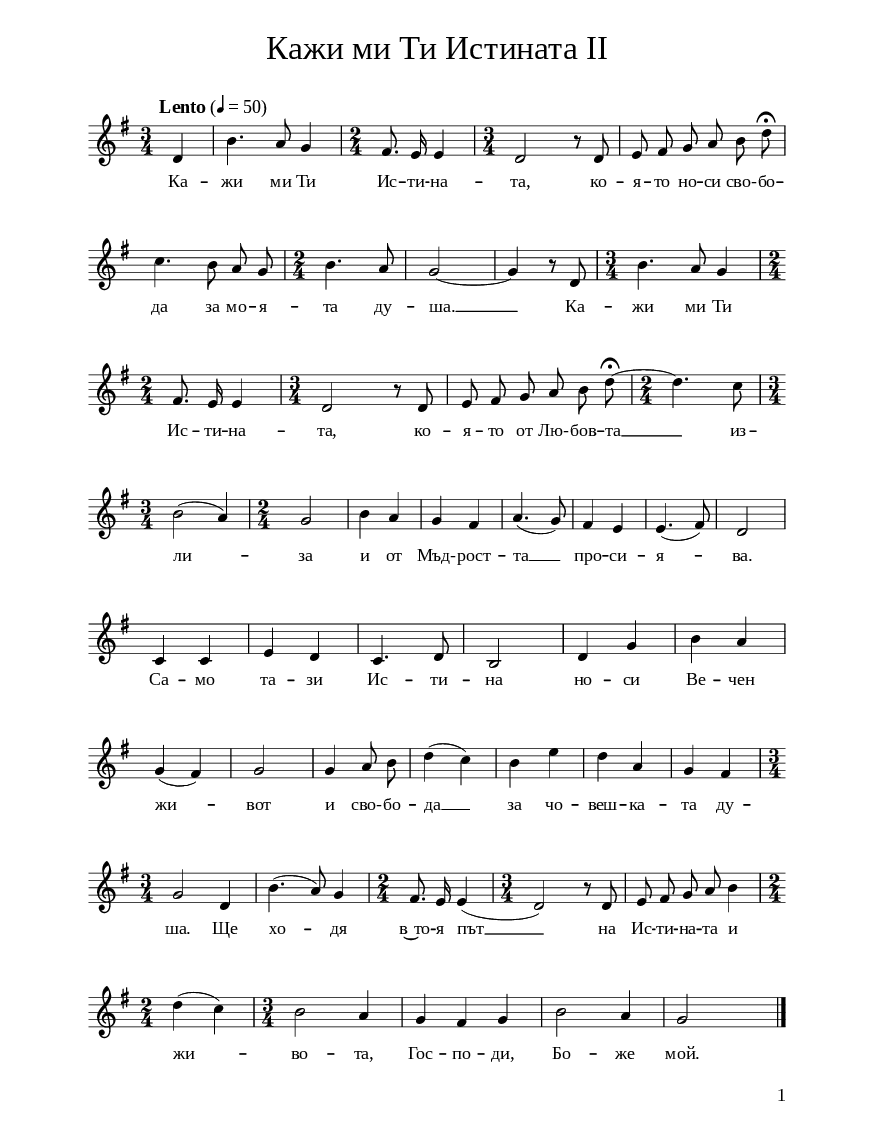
\version "2.24.3"

% include paper part and global functions
\include "include/globals.ily"

\bookpart {
  \label #'ref168
  \tocItem \markup "Кажи ми Ти Истината II"
  \include "include/bookpart-paper.ily"
  \score {
    \include "include/score-layout.ily"

    \new Voice \absolute {
      \clef treble
      \key g \major
      \time 3/4
      \tempoFunc "Lento" 4 "50"
      \autoBeamOff

      \partial 4
      d'4 | % 2
      b'4.  a'8  g'4 | % 3
      \time 2/4  | % 3
      fis'8.  e'16  e'4 | % 4
      \time 3/4  | % 4
      d'2 r8  d'8 | % 5
      e'8  fis'8  g'8  a'8
      b'8  d''8 ^\fermata \break | % 6
      c''4.  b'8  a'8  g'8 | % 7
      \time 2/4  | % 7
      b'4.  a'8 | % 8
      g'2 ~ | % 9
      g'4 r8  d'8 |
      \time 3/4  |
      b'4.  a'8  g'4 \break | % 11
      \time 2/4  | % 11
      fis'8.  e'16  e'4  | % 12
      \time 3/4  | % 12
      d'2 r8  d'8 | % 13
      e'8  fis'8  g'8  a'8
      b'8  d''8 ~ ^\fermata  \time 2/4 | % 14
      d''4.  c''8 \break | \time 3/4 b'2  (a'4)  | % 16

      \time 2/4 g'2   % 17
      b'4  a'4 | % 18
      g'4  fis'4 | % 19
      a'4. (  g'8 ) |
      fis'4  e'4 | % 21
      e'4. (  fis'8 ) | % 22
      d'2 \break | % 23
      c'4  c'4 | % 24
      e'4  d'4 | % 25
      c'4.  d'8 | % 26
      b2 | % 27
      d'4  g'4 | % 28
      b'4  a'4 \break | % 29
      g'4 (  fis'4 ) |
      g'2 | % 31
      g'4  a'8  b'8 | % 32
      d''4 (  c''4 ) | % 33
      b'4  e''4 | % 34
      d''4  a'4 | % 35
      g'4  fis'4 \break | % 36
      \time 3/4  | % 36
      g'2  d'4 | % 37
      b'4. (  a'8 )  g'4 | % 38
      \time 2/4  | % 38
      fis'8.  e'16  e'4 ( | % 39
      \time 3/4  | % 39
      d'2 ) r8  d'8 |
      e'8  fis'8  g'8  a'8
      b'4 \break | % 41
      \time 2/4  | % 41
      d''4 (  c''4 ) | % 42
      \time 3/4  | % 42
      b'2  a'4 | % 43
      g'4  fis'4  g'4 | % 44
      b'2  a'4 | % 45
      g'2 s4 \bar "|."
    }

    \addlyrics {
      Ка -- жи ми Ти Ис -- ти -- на -- та,
      ко -- я -- то но -- си "сво-" -- бо --
      да за мо -- я -- та ду -- ша. __
      Ка -- жи ми Ти Ис -- ти -- на -- та,
      ко -- я -- то от "Лю-" -- бов -- та __
      из -- ли --  за и от "Мъд-" --
      рост -- та __  про -- си -- я --
      ва. Са -- мо та -- зи Ис -- ти -- на
      но -- си Ве -- чен жи -- вот и
      "сво-" -- бо -- да __  за чо -- веш --
      ка -- та ду -- ша. Ще хо -- дя
      в~то -- я път __ на Ис -- ти --
      на -- та и жи -- во -- та, Гос --
      по -- ди, Бо -- же мой. Ка -- жи ми
      Ти Ис -- ти -- на -- та, ко -- я --
      то но -- си сво -- бо -- да за мо
      -- я -- та ду -- ша.}

      \header {
        title = \titleFunc "Кажи ми Ти Истината II" "Kaži mi Ti Istinata II"
      }

      \midi{}

    } % score


  }
